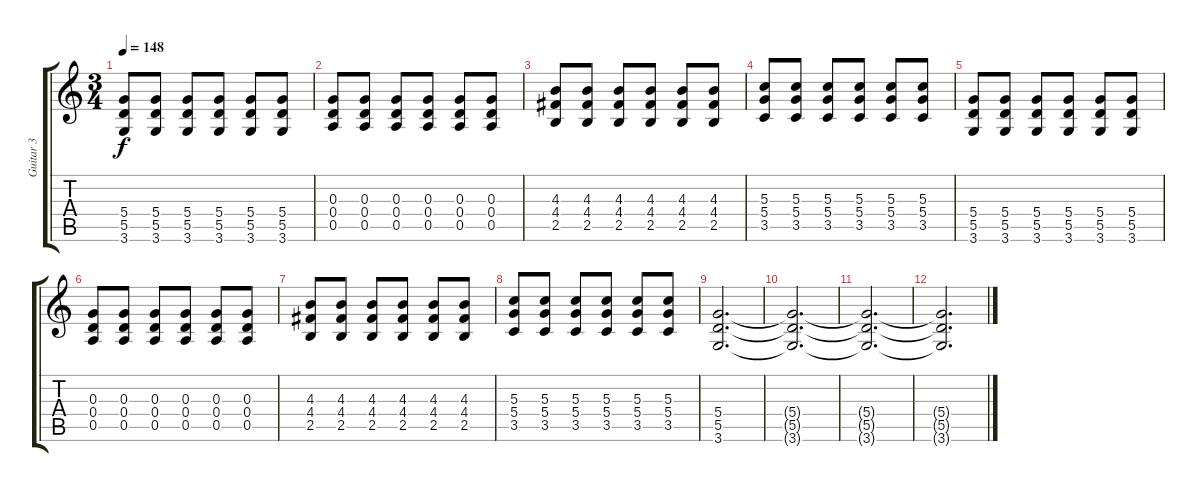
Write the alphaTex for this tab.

\track ("Guitar 3" "Guitar 3") {instrument distortionguitar}
\staff {score tabs}
\tuning (E4 B3 G3 D3 A2 E2) {hide}
\ts (3 4)
\tempo 148
\clef g2
\ks c
(5.4 5.5 3.6).8{dy f} (5.4 5.5 3.6).8 (5.4 5.5 3.6).8 (5.4 5.5 3.6).8 (5.4 5.5 3.6).8 (5.4 5.5 3.6).8 |
(0.3 0.4 0.5).8 (0.3 0.4 0.5).8 (0.3 0.4 0.5).8 (0.3 0.4 0.5).8 (0.3 0.4 0.5).8 (0.3 0.4 0.5).8 |
(4.3 4.4 2.5).8 (4.3 4.4 2.5).8 (4.3 4.4 2.5).8 (4.3 4.4 2.5).8 (4.3 4.4 2.5).8 (4.3 4.4 2.5).8 |
(5.3 5.4 3.5).8 (5.3 5.4 3.5).8 (5.3 5.4 3.5).8 (5.3 5.4 3.5).8 (5.3 5.4 3.5).8 (5.3 5.4 3.5).8 |
(5.4 5.5 3.6).8 (5.4 5.5 3.6).8 (5.4 5.5 3.6).8 (5.4 5.5 3.6).8 (5.4 5.5 3.6).8 (5.4 5.5 3.6).8 |
(0.3 0.4 0.5).8 (0.3 0.4 0.5).8 (0.3 0.4 0.5).8 (0.3 0.4 0.5).8 (0.3 0.4 0.5).8 (0.3 0.4 0.5).8 |
(4.3 4.4 2.5).8 (4.3 4.4 2.5).8 (4.3 4.4 2.5).8 (4.3 4.4 2.5).8 (4.3 4.4 2.5).8 (4.3 4.4 2.5).8 |
(5.3 5.4 3.5).8 (5.3 5.4 3.5).8 (5.3 5.4 3.5).8 (5.3 5.4 3.5).8 (5.3 5.4 3.5).8 (5.3 5.4 3.5).8 |
(5.4 5.5 3.6).2{d} |
(5.4{t} 5.5{t} 3.6{t}).2{d} |
(5.4{t} 5.5{t} 3.6{t}).2{d} |
(5.4{t} 5.5{t} 3.6{t}).2{d}
